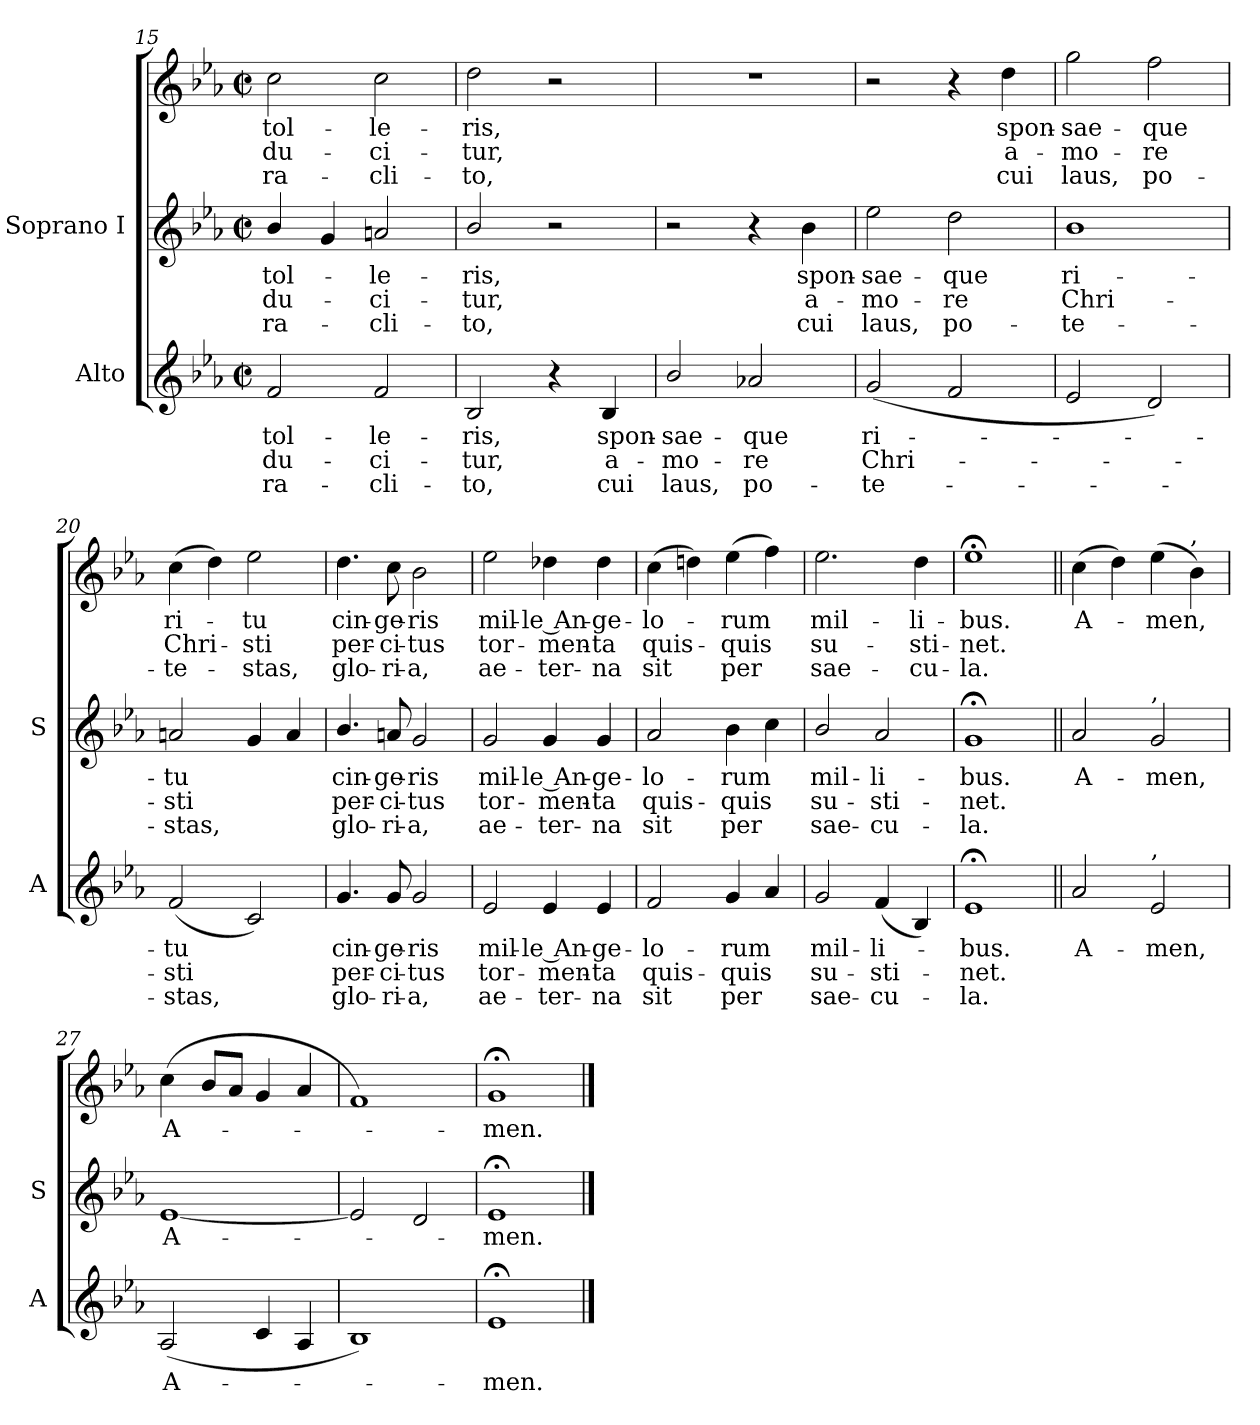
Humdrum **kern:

**kern	**text	**text	**text	**kern	**text	**text	**text	**kern	**text	**text	**text
*part2	*part2	*part2	*part2	*part1	*part1	*part1	*part1	*part1	*part1	*part1	*part1
*staff3	*staff3	*staff3	*staff3	*staff2	*staff2	*staff2	*staff2	*staff1	*staff1	*staff1	*staff1
*I"Alto	*	*	*	*I"Soprano I	*	*	*	*	*	*	*
*I'A	*	*	*	*I'S	*	*	*	*	*	*	*
*clefG2	*	*	*	*clefG2	*	*	*	*clefG2	*	*	*
*k[b-e-a-]	*	*	*	*k[b-e-a-]	*	*	*	*k[b-e-a-]	*	*	*
*E-:	*	*	*	*E-:	*	*	*	*E-:	*	*	*
*M2/2	*	*	*	*M2/2	*	*	*	*M2/2	*	*	*
*met(c|)	*	*	*	*met(c|)	*	*	*	*met(c|)	*	*	*
=15	=15	=15	=15	=15	=15	=15	=15	=15	=15	=15	=15
!	!LO:LY:b	!LO:LY:b	!LO:LY:b	!	!LO:LY:b	!LO:LY:b	!LO:LY:b	!	!LO:LY:b	!LO:LY:b	!LO:LY:b
2f	tol-	-du-	-ra-	4b-/	-tol-	du-	ra-	2cc	tol-	-du-	-ra-
.	.	.	.	4g	.	.	.	.	.	.	.
!	!LO:LY:b	!LO:LY:b	!LO:LY:b	!	!LO:LY:b	!LO:LY:b	!LO:LY:b	!	!LO:LY:b	!LO:LY:b	!LO:LY:b
2f	-le-	-ci-	-cli-	2an	le-	-ci-	-cli-	2cc	-le-	-ci-	-cli-
!!LO:LB:g=z
=16	=16	=16	=16	=16	=16	=16	=16	=16	=16	=16	=16
!	!LO:LY:b	!LO:LY:b	!LO:LY:b	!	!LO:LY:b	!LO:LY:b	!LO:LY:b	!	!LO:LY:b	!LO:LY:b	!LO:LY:b
2B-	-ris,	tur,	to,	2b-/	ris,	tur,	to,	2dd	-ris,	tur,	to,
4r	.	.	.	2r	.	.	.	2r	.	.	.
!	!LO:LY:b	!LO:LY:b	!LO:LY:b	!	!	!	!	!	!	!	!
4B-	spon-	-a-	-cui	.	.	.	.	.	.	.	.
=17	=17	=17	=17	=17	=17	=17	=17	=17	=17	=17	=17
!	!LO:LY:b	!LO:LY:b	!LO:LY:b	!	!	!	!	!	!	!	!
2b-/	sae-	-mo-	-laus,	2r	.	.	.	1r	.	.	.
!	!LO:LY:b	!LO:LY:b	!LO:LY:b	!	!	!	!	!	!	!	!
2a-X	que	re	po-	4r	.	.	.	.	.	.	.
!	!	!	!	!	!LO:LY:b	!LO:LY:b	!LO:LY:b	!	!	!	!
.	.	.	.	4b-	spon-	-a-	-cui	.	.	.	.
=18	=18	=18	=18	=18	=18	=18	=18	=18	=18	=18	=18
!	!LO:LY:b	!LO:LY:b	!LO:LY:b	!	!LO:LY:b	!LO:LY:b	!LO:LY:b	!	!	!	!
(<2g	-ri-	Chri-	te-	2ee-	sae-	-mo-	-laus,	2r	.	.	.
!	!	!	!	!	!LO:LY:b	!LO:LY:b	!LO:LY:b	!	!	!	!
2f	.	.	.	2dd	que	re	po-	4r	.	.	.
!	!	!	!	!	!	!	!	!	!LO:LY:b	!LO:LY:b	!LO:LY:b
.	.	.	.	.	.	.	.	4dd	spon-	-a-	-cui
=19	=19	=19	=19	=19	=19	=19	=19	=19	=19	=19	=19
!	!	!	!	!	!LO:LY:b	!LO:LY:b	!LO:LY:b	!	!LO:LY:b	!LO:LY:b	!LO:LY:b
2e-	.	.	.	1b-	-ri-	-Chri-	-te-	2gg	-sae-	-mo-	-laus,
!	!	!	!	!	!	!	!	!	!LO:LY:b	!LO:LY:b	!LO:LY:b
2d)	.	.	.	.	.	.	.	2ff	que	re	po-
=20	=20	=20	=20	=20	=20	=20	=20	=20	=20	=20	=20
!	!LO:LY:b	!LO:LY:b	!LO:LY:b	!	!LO:LY:b	!LO:LY:b	!LO:LY:b	!	!LO:LY:b	!LO:LY:b	!LO:LY:b
(<2f	tu	sti	stas,	2an	tu	sti	stas,	(>4cc	-ri-	Chri-	te-
.	.	.	.	.	.	.	.	4dd)	.	.	.
!	!	!	!	!	!	!	!	!	!LO:LY:b	!LO:LY:b	!LO:LY:b
2c)	.	.	.	4g	.	.	.	2ee-	tu	sti	stas,
.	.	.	.	4a	.	.	.	.	.	.	.
!!LO:LB:g=z
=21	=21	=21	=21	=21	=21	=21	=21	=21	=21	=21	=21
!	!LO:LY:b	!LO:LY:b	!LO:LY:b	!	!LO:LY:b	!LO:LY:b	!LO:LY:b	!	!LO:LY:b	!LO:LY:b	!LO:LY:b
4.g	cin-	-per-	-glo-	4.b-/	cin-	-per-	-glo-	4.dd	cin-	-per-	-glo-
!	!LO:LY:b	!LO:LY:b	!LO:LY:b	!	!LO:LY:b	!LO:LY:b	!LO:LY:b	!	!LO:LY:b	!LO:LY:b	!LO:LY:b
8g	-ge-	-ci-	-ri-	8an	-ge-	-ci-	-ri-	8cc	-ge-	-ci-	-ri-
!	!LO:LY:b	!LO:LY:b	!LO:LY:b	!	!LO:LY:b	!LO:LY:b	!LO:LY:b	!	!LO:LY:b	!LO:LY:b	!LO:LY:b
2g	-ris	tus	a,	2g	-ris	tus	a,	2b-	-ris	tus	a,
=22	=22	=22	=22	=22	=22	=22	=22	=22	=22	=22	=22
!	!LO:LY:b	!LO:LY:b	!LO:LY:b	!	!LO:LY:b	!LO:LY:b	!LO:LY:b	!	!LO:LY:b	!LO:LY:b	!LO:LY:b
2e-	mil-	-tor-	-ae-	2g	mil-	-tor-	-ae-	2ee-	mil-	-tor-	-ae-
!	!LO:LY:b	!LO:LY:b	!LO:LY:b	!	!LO:LY:b	!LO:LY:b	!LO:LY:b	!	!LO:LY:b	!LO:LY:b	!LO:LY:b
4e-	-le An-	-men-	-ter-	4g	-le An-	-men-	-ter-	4dd-X	-le An-	-men-	-ter-
!	!LO:LY:b	!LO:LY:b	!LO:LY:b	!	!LO:LY:b	!LO:LY:b	!LO:LY:b	!	!LO:LY:b	!LO:LY:b	!LO:LY:b
4e-	-ge-	-ta	na	4g	-ge-	-ta	na	4dd-	-ge-	-ta	na
=23	=23	=23	=23	=23	=23	=23	=23	=23	=23	=23	=23
!	!LO:LY:b	!LO:LY:b	!LO:LY:b	!	!LO:LY:b	!LO:LY:b	!LO:LY:b	!	!LO:LY:b	!LO:LY:b	!LO:LY:b
2f	lo-	-quis-	-sit	2a-	lo-	-quis-	-sit	(>4cc	lo-	quis-	sit
.	.	.	.	.	.	.	.	4ddn)	.	.	.
!	!LO:LY:b	!LO:LY:b	!LO:LY:b	!	!LO:LY:b	!LO:LY:b	!LO:LY:b	!	!LO:LY:b	!LO:LY:b	!LO:LY:b
4g	rum	quis	per	4b-	rum	quis	per	(>4ee-	rum	quis	per
4a-	.	.	.	4cc	.	.	.	4ff)	.	.	.
=24	=24	=24	=24	=24	=24	=24	=24	=24	=24	=24	=24
!	!LO:LY:b	!LO:LY:b	!LO:LY:b	!	!LO:LY:b	!LO:LY:b	!LO:LY:b	!	!LO:LY:b	!LO:LY:b	!LO:LY:b
2g	mil-	-su-	-sae-	2b-/	-mil-	-su-	-sae-	2.ee-	mil-	-su-	-sae-
!	!LO:LY:b	!LO:LY:b	!LO:LY:b	!	!LO:LY:b	!LO:LY:b	!LO:LY:b	!	!	!	!
(<4f	-li-	sti-	cu-	2a-	-li-	-sti-	-cu-	.	.	.	.
!	!	!	!	!	!	!	!	!	!LO:LY:b	!LO:LY:b	!LO:LY:b
4B-)	.	.	.	.	.	.	.	4dd	-li-	-sti-	-cu-
=25	=25	=25	=25	=25	=25	=25	=25	=25	=25	=25	=25
!	!LO:LY:b	!LO:LY:b	!LO:LY:b	!	!LO:LY:b	!LO:LY:b	!LO:LY:b	!	!LO:LY:b	!LO:LY:b	!LO:LY:b
1e-;<	bus.	net.	la.	1g;<	bus.	net.	la.	1ee-;<	-bus.	net.	la.
!!LO:LB:g=z
=26||	=26||	=26||	=26||	=26||	=26||	=26||	=26||	=26||	=26||	=26||	=26||
!	!LO:LY:b	!	!	!	!LO:LY:b	!	!	!	!LO:LY:b	!	!
2a-	A-	.	.	2a-	A-	.	.	(>4cc	A-	.	.
.	.	.	.	.	.	.	.	4dd)	.	.	.
!	!	!	!	!LO:TX:a:t=,	!	!	!	!	!	!	!
!LO:TX:a:t=,	!	!	!	!	!	!	!	!	!	!	!
!	!LO:LY:b	!	!	!	!LO:LY:b	!	!	!	!LO:LY:b	!	!
2e-	-men,	.	.	2g	-men,	.	.	(>4ee-	men,	.	.
!	!	!	!	!	!	!	!	!LO:TX:a:t=,	!	!	!
.	.	.	.	.	.	.	.	4b-)	.	.	.
=27	=27	=27	=27	=27	=27	=27	=27	=27	=27	=27	=27
!	!LO:LY:b	!	!	!	!LO:LY:b	!	!	!	!LO:LY:b	!	!
(<2A-	A-	.	.	[1e-	A-	.	.	(<4cc	A-	.	.
.	.	.	.	.	.	.	.	8b-L	.	.	.
.	.	.	.	.	.	.	.	8a-J	.	.	.
4c	.	.	.	.	.	.	.	4g	.	.	.
4A-	.	.	.	.	.	.	.	4a-	.	.	.
=28	=28	=28	=28	=28	=28	=28	=28	=28	=28	=28	=28
1B-)	.	.	.	2e-]	.	.	.	1f)	.	.	.
.	.	.	.	2d	.	.	.	.	.	.	.
=29	=29	=29	=29	=29	=29	=29	=29	=29	=29	=29	=29
!	!LO:LY:b	!	!	!	!LO:LY:b	!	!	!	!LO:LY:b	!	!
1e-;<	men.	.	.	1e-;<	men.	.	.	1g;<	men.	.	.
==	==	==	==	==	==	==	==	==	==	==	==
*-	*-	*-	*-	*-	*-	*-	*-	*-	*-	*-	*-
